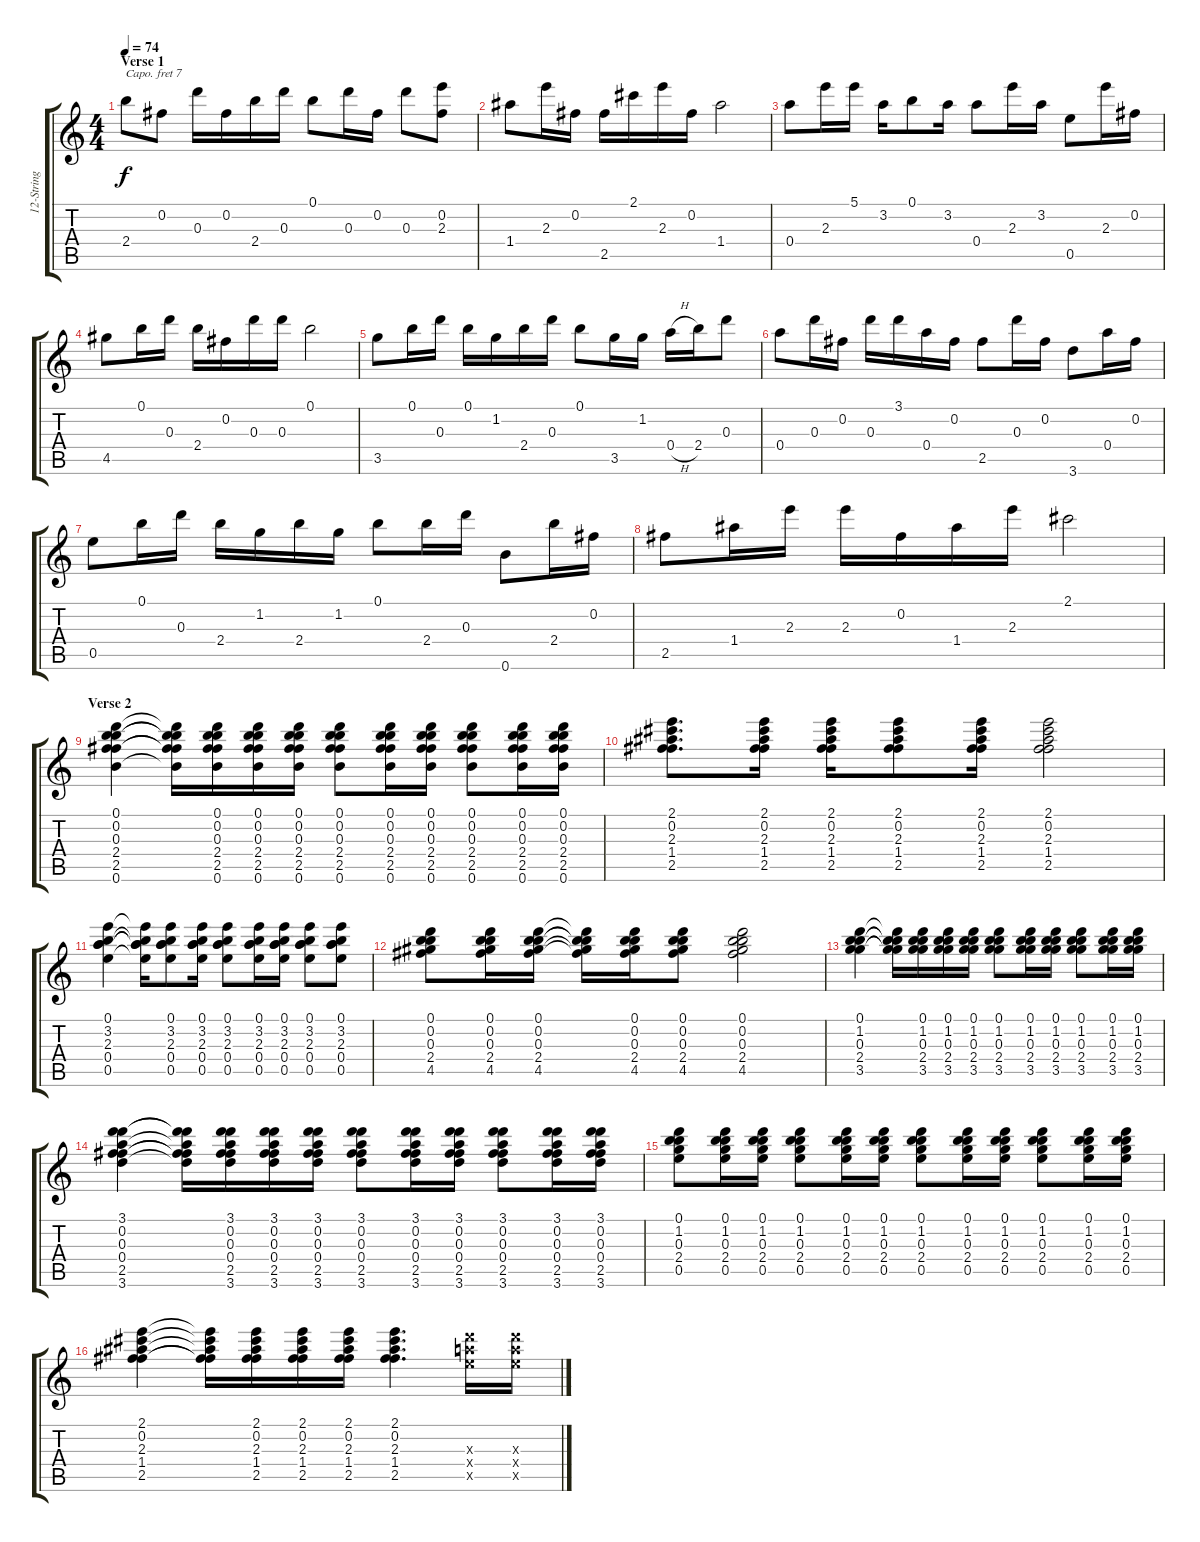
\track ("12-String FX" "12-String ") {instrument electricguitarclean}
\staff {score tabs}
\capo 7
\tuning (E4 B3 G4 D4 A3 E3) {hide}
\ts (4 4)
\section ("" "Verse 1")
\tempo 74
\clef g2
\ks c
2.4.8{dy f} 0.2.8 0.3.16 0.2.16 2.4.16 0.3.16 0.1.8 0.3.16 0.2.16 0.3.8 (0.2 2.3).8 |
1.4.8 2.3.16 0.2.16 2.5.16 2.1.16 2.3.16 0.2.16 1.4.2 |
0.4.8 2.3.16 5.1.16 3.2.16 0.1.8 3.2.16 0.4.8 2.3.16 3.2.16 0.5.8 2.3.16 0.2.16 |
4.5.8 0.1.16 0.3.16 2.4.16 0.2.16 0.3.16 0.3.16 0.1.2 |
3.5.8 0.1.16 0.3.16 0.1.16 1.2.16 2.4.16 0.3.16 0.1.8 3.5.16 1.2.16 0.4{h}.16 2.4.16 0.3.8 |
0.4.8 0.3.16 0.2.16 0.3.16 3.1.16 0.4.16 0.2.16 2.5.8 0.3.16 0.2.16 3.6.8 0.4.16 0.2.16 |
0.5.8 0.1.16 0.3.16 2.4.16 1.2.16 2.4.16 1.2.16 0.1.8 2.4.16 0.3.16 0.6.8 2.4.16 0.2.16 |
2.5.8 1.4.16 2.3.16 2.3.16 0.2.16 1.4.16 2.3.16 2.1.2 |
\section ("" "Verse 2")
(0.1 0.2 0.3 2.4 2.5 0.6).4 (0.1{t} 0.2{t} 0.3{t} 2.4{t} 2.5{t} 0.6{t}).16 (0.1 0.2 0.3 2.4 2.5 0.6).16 (0.1 0.2 0.3 2.4 2.5 0.6).16 (0.1 0.2 0.3 2.4 2.5 0.6).16 (0.1 0.2 0.3 2.4 2.5 0.6).8 (0.1 0.2 0.3 2.4 2.5 0.6).16 (0.1 0.2 0.3 2.4 2.5 0.6).16 (0.1 0.2 0.3 2.4 2.5 0.6).8 (0.1 0.2 0.3 2.4 2.5 0.6).16 (0.1 0.2 0.3 2.4 2.5 0.6).16 |
(2.1 0.2 2.3 1.4 2.5).8{d} (2.1 0.2 2.3 1.4 2.5).16 (2.1 0.2 2.3 1.4 2.5).16 (2.1 0.2 2.3 1.4 2.5).8 (2.1 0.2 2.3 1.4 2.5).16 (2.1 0.2 2.3 1.4 2.5).2 |
(0.1 3.2 2.3 0.4 0.5).4 (0.1{t} 3.2{t} 2.3{t} 0.4{t} 0.5{t}).16 (0.1 3.2 2.3 0.4 0.5).8 (0.1 3.2 2.3 0.4 0.5).16 (0.1 3.2 2.3 0.4 0.5).8 (0.1 3.2 2.3 0.4 0.5).16 (0.1 3.2 2.3 0.4 0.5).16 (0.1 3.2 2.3 0.4 0.5).8 (0.1 3.2 2.3 0.4 0.5).8 |
(0.1 0.2 0.3 2.4 4.5).8 (0.1 0.2 0.3 2.4 4.5).16 (0.1 0.2 0.3 2.4 4.5).16 (0.1{t} 0.2{t} 0.3{t} 2.4{t} 4.5{t}).16 (0.1 0.2 0.3 2.4 4.5).16 (0.1 0.2 0.3 2.4 4.5).8 (0.1 0.2 0.3 2.4 4.5).2 |
(0.1 1.2 0.3 2.4 3.5).4 (0.1{t} 1.2{t} 0.3{t} 2.4{t} 3.5{t}).16 (0.1 1.2 0.3 2.4 3.5).16 (0.1 1.2 0.3 2.4 3.5).16 (0.1 1.2 0.3 2.4 3.5).16 (0.1 1.2 0.3 2.4 3.5).8 (0.1 1.2 0.3 2.4 3.5).16 (0.1 1.2 0.3 2.4 3.5).16 (0.1 1.2 0.3 2.4 3.5).8 (0.1 1.2 0.3 2.4 3.5).16 (0.1 1.2 0.3 2.4 3.5).16 |
(3.1 0.2 0.3 0.4 2.5 3.6).4 (3.1{t} 0.2{t} 0.3{t} 0.4{t} 2.5{t} 3.6{t}).16 (3.1 0.2 0.3 0.4 2.5 3.6).16 (3.1 0.2 0.3 0.4 2.5 3.6).16 (3.1 0.2 0.3 0.4 2.5 3.6).16 (3.1 0.2 0.3 0.4 2.5 3.6).8 (3.1 0.2 0.3 0.4 2.5 3.6).16 (3.1 0.2 0.3 0.4 2.5 3.6).16 (3.1 0.2 0.3 0.4 2.5 3.6).8 (3.1 0.2 0.3 0.4 2.5 3.6).16 (3.1 0.2 0.3 0.4 2.5 3.6).16 |
(0.1 1.2 0.3 2.4 0.5).8 (0.1 1.2 0.3 2.4 0.5).16 (0.1 1.2 0.3 2.4 0.5).16 (0.1 1.2 0.3 2.4 0.5).8 (0.1 1.2 0.3 2.4 0.5).16 (0.1 1.2 0.3 2.4 0.5).16 (0.1 1.2 0.3 2.4 0.5).8 (0.1 1.2 0.3 2.4 0.5).16 (0.1 1.2 0.3 2.4 0.5).16 (0.1 1.2 0.3 2.4 0.5).8 (0.1 1.2 0.3 2.4 0.5).16 (0.1 1.2 0.3 2.4 0.5).16 |
(2.1 0.2 2.3 1.4 2.5).4 (2.1{t} 0.2{t} 2.3{t} 1.4{t} 2.5{t}).16 (2.1 0.2 2.3 1.4 2.5).16 (2.1 0.2 2.3 1.4 2.5).16 (2.1 0.2 2.3 1.4 2.5).16 (2.1 0.2 2.3 1.4 2.5).4{d} (0.3{x} 0.4{x} 0.5{x}).16 (0.3{x} 0.4{x} 0.5{x}).16
